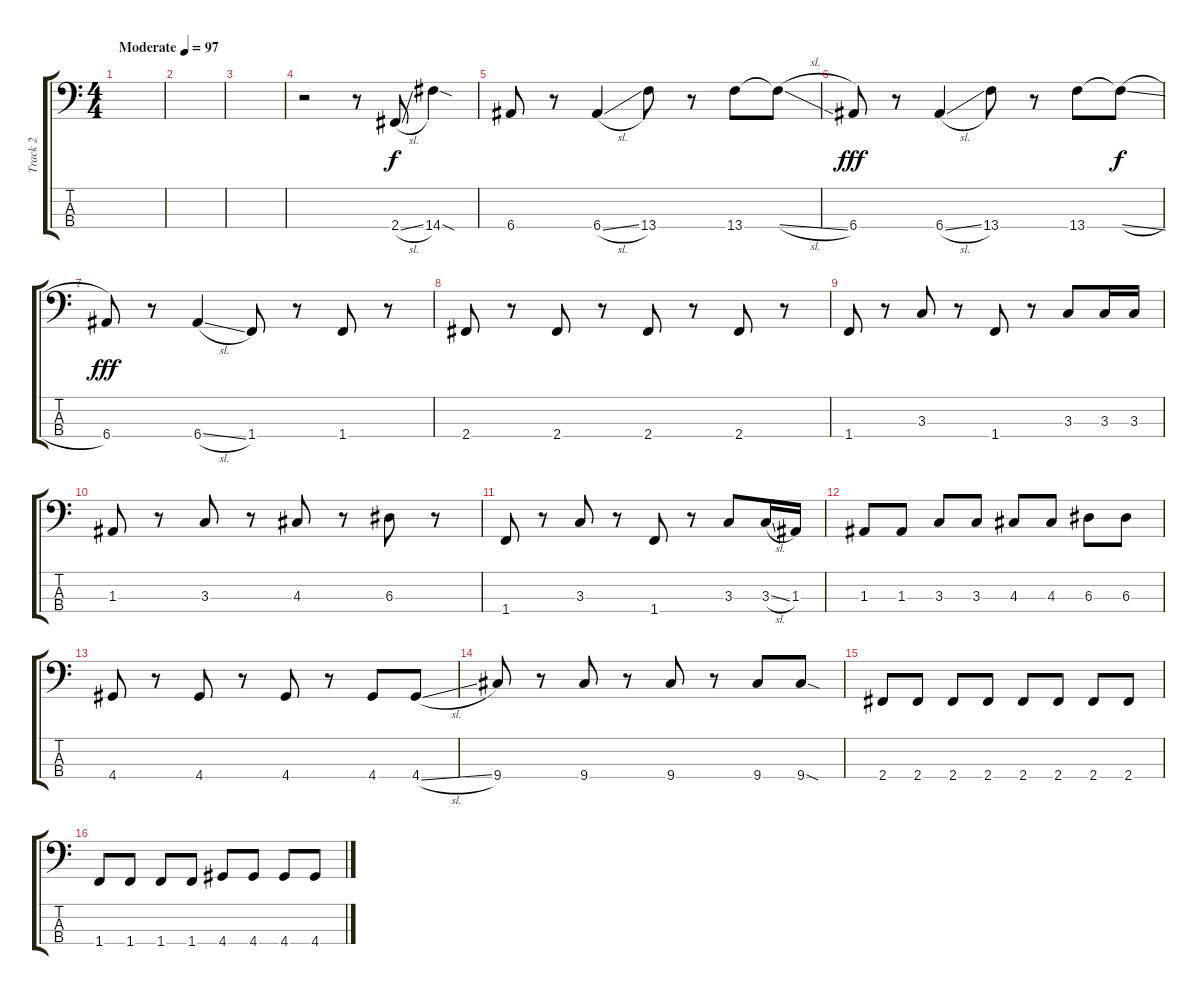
\track ("Track 2" "Track 2") {instrument electricbassfinger}
\staff {score tabs}
\tuning (G2 D2 A1 E1) {hide}
\ts (4 4)
\tempo (97 "Moderate")
\clef f4
\ks c
|
|
|
r.2 r.8 2.4{sl}.8 14.4{sod}.4 |
6.4.8 r.8 6.4{sl}.4 13.4.8 r.8 13.4.8 13.4{sl t}.8{dy f} |
6.4.8{dy fff} r.8 6.4{sl}.4 13.4.8 r.8 13.4.8 13.4{sl t}.8{dy f} |
6.4.8{dy fff} r.8 6.4{sl}.4 1.4.8 r.8 1.4.8 r.8 |
2.4.8 r.8 2.4.8 r.8 2.4.8 r.8 2.4.8 r.8 |
1.4.8 r.8 3.3.8 r.8 1.4.8 r.8 3.3.8 3.3.16 3.3.16 |
1.3.8 r.8 3.3.8 r.8 4.3.8 r.8 6.3.8 r.8 |
1.4.8 r.8 3.3.8 r.8 1.4.8 r.8 3.3.8 3.3{sl}.16 1.3.16 |
1.3.8 1.3.8 3.3.8 3.3.8 4.3.8 4.3.8 6.3.8 6.3.8 |
4.4.8 r.8 4.4.8 r.8 4.4.8 r.8 4.4.8 4.4{sl}.8 |
9.4.8 r.8 9.4.8 r.8 9.4.8 r.8 9.4.8 9.4{sod}.8 |
2.4.8 2.4.8 2.4.8 2.4.8 2.4.8 2.4.8 2.4.8 2.4.8 |
1.4.8 1.4.8 1.4.8 1.4.8 4.4.8 4.4.8 4.4.8 4.4.8
